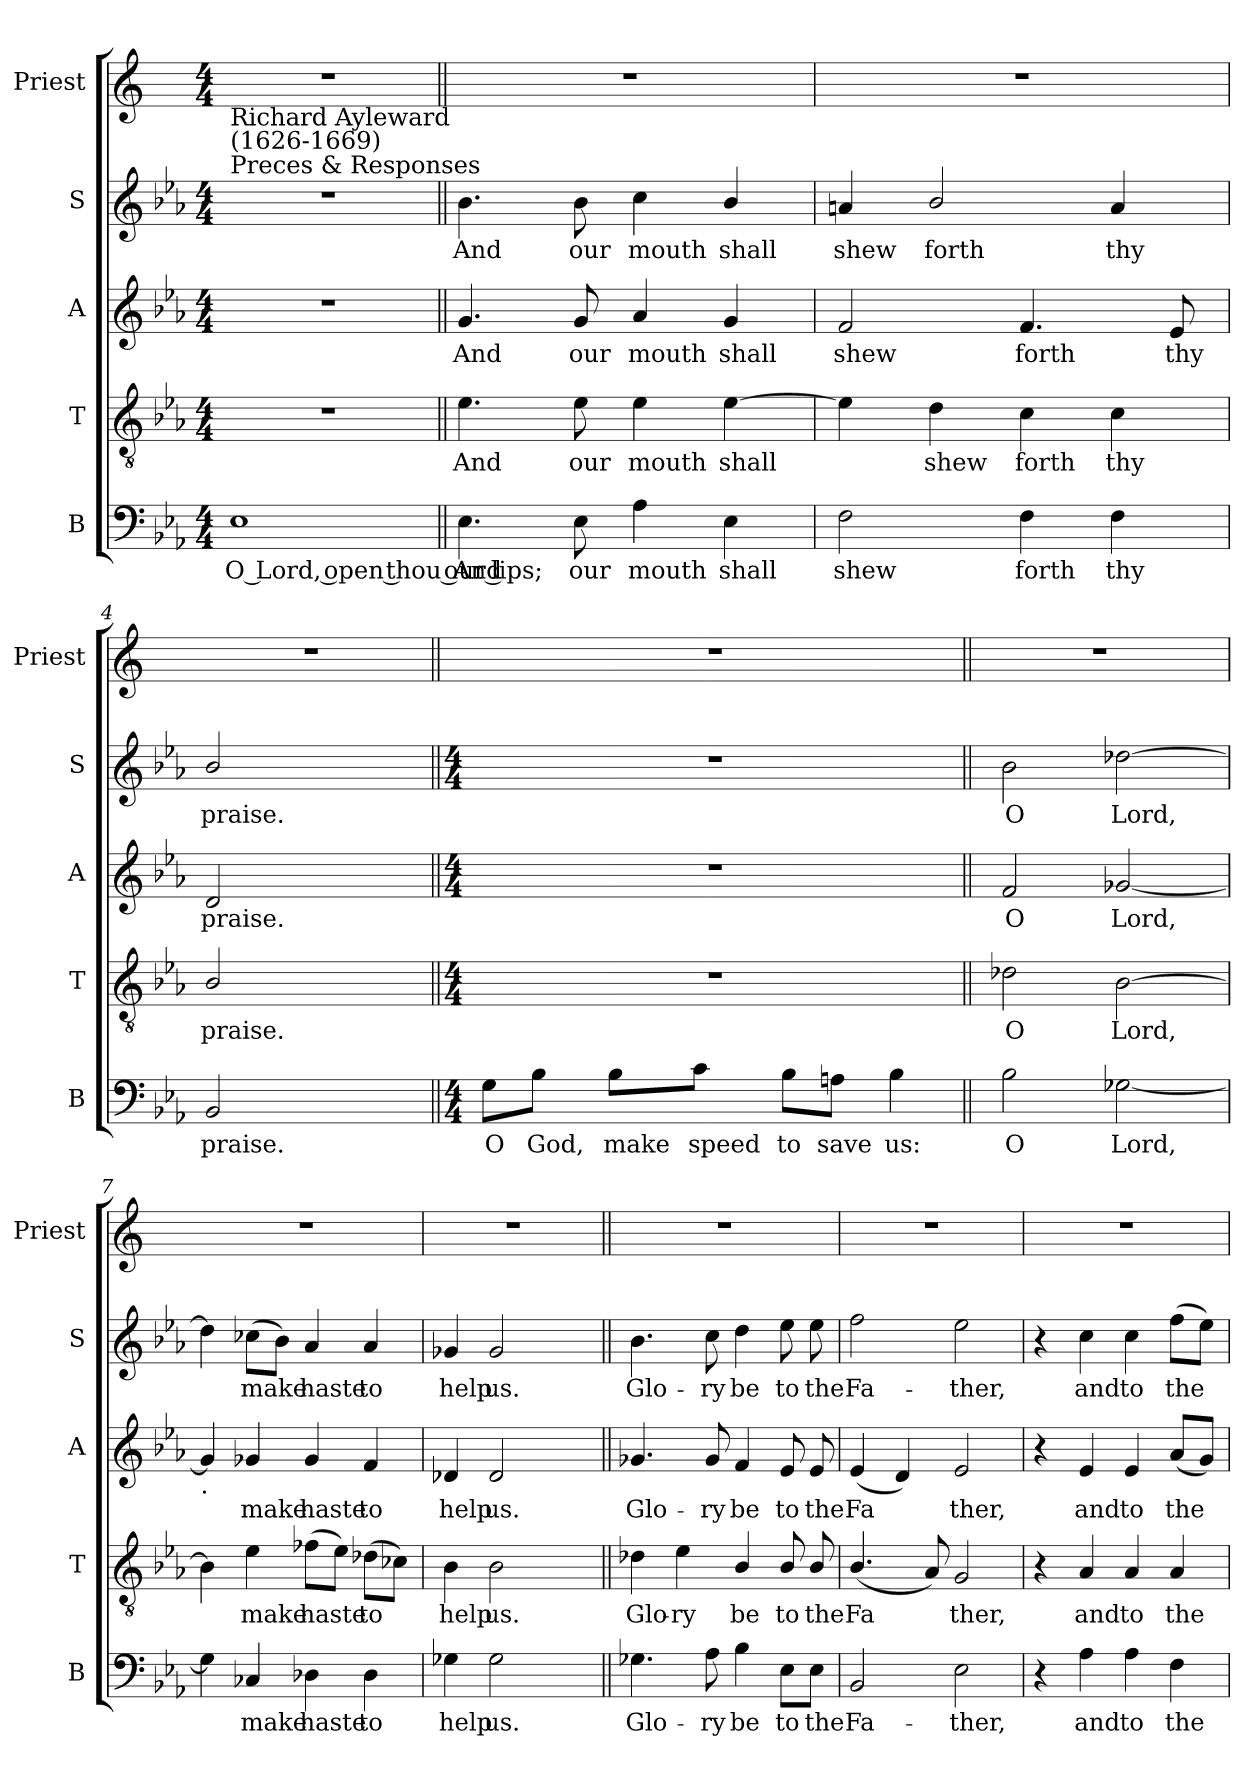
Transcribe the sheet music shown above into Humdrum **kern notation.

**kern	**text	**kern	**text	**kern	**text	**kern	**text	**kern
*part5	*part5	*part4	*part4	*part3	*part3	*part2	*part2	*part1
*staff5	*staff5	*staff4	*staff4	*staff3	*staff3	*staff2	*staff2	*staff1
*I"B	*	*I"T	*	*I"A	*	*I"S	*	*I"Priest
*I'B	*	*I'T	*	*I'A	*	*I'S	*	*I'Priest
*clefF4	*	*clefGv2	*	*clefG2	*	*clefG2	*	*clefG2
*k[b-e-a-]	*	*k[b-e-a-]	*	*k[b-e-a-]	*	*k[b-e-a-]	*	*k[]
*E-:	*	*E-:	*	*E-:	*	*E-:	*	*C:
*M4/4	*	*M4/4	*	*M4/4	*	*M4/4	*	*M4/4
=1	=1	=1	=1	=1	=1	=1	=1	=1
!	!	!	!	!	!	!LO:TX:a:t=Preces & Responses	!	!
!	!	!	!	!	!	!LO:TX:a:t=Richard Ayleward\n(1626-1669)	!	!
!	!LO:LY:b	!	!	!	!	!	!	!
*^	*	*	*	*	*	*	*	*
1E-	1ryy	O Lord, open thou our lips;	1r	.	1r	.	1r	.	1r
=2||	=2||	=2||	=2||	=2||	=2||	=2||	=2||	=2||	=2||
!	!	!LO:LY:b	!	!LO:LY:b	!	!LO:LY:b	!	!LO:LY:b	!
1ryy	4.E-\	And	4.e-\	And	4.g/	And	4.b-\	And	1r
!	!	!LO:LY:b	!	!LO:LY:b	!	!LO:LY:b	!	!LO:LY:b	!
.	8E-\	our	8e-\	our	8g/	our	8b-\	our	.
!	!	!LO:LY:b	!	!LO:LY:b	!	!LO:LY:b	!	!LO:LY:b	!
.	4A-\	mouth	4e-\	mouth	4a-/	mouth	4cc\	mouth	.
!	!	!LO:LY:b	!	!LO:LY:b	!	!LO:LY:b	!	!LO:LY:b	!
.	4E-\	shall	[4e-\	shall	4g/	shall	4b-/	shall	.
=3	=3	=3	=3	=3	=3	=3	=3	=3	=3
!	!	!LO:LY:b	!	!	!	!LO:LY:b	!	!LO:LY:b	!
1ryy	2F\	shew	4e-\]	.	2f/	shew	4an/	shew	1r
!	!	!	!	!LO:LY:b	!	!	!	!LO:LY:b	!
.	.	.	4d\	shew	.	.	2b-/	forth	.
!	!	!LO:LY:b	!	!LO:LY:b	!	!LO:LY:b	!	!	!
.	4F\	forth	4c\	forth	4.f/	forth	.	.	.
!	!	!LO:LY:b	!	!LO:LY:b	!	!	!	!LO:LY:b	!
.	4F\	thy	4c\	thy	.	.	4a/	thy	.
!	!	!	!	!	!	!LO:LY:b	!	!	!
.	.	.	.	.	8e-/	thy	.	.	.
=4	=4	=4	=4	=4	=4	=4	=4	=4	=4
!	!	!LO:LY:b	!	!LO:LY:b	!	!LO:LY:b	!	!LO:LY:b	!
2ryy	2BB-/	praise.	2B-/	praise.	2d/	praise.	2b-/	praise.	1r
2ryy	2ryy	.	2ryy	.	2ryy	.	2ryy	.	.
!!LO:LB:g=z
=5||	=5||	=5||	=5||	=5||	=5||	=5||	=5||	=5||	=5||
*M4/4	*	*	*M4/4	*	*M4/4	*	*M4/4	*	*
!	!	!LO:LY:b	!	!	!	!	!	!	!
8G\L	1ryy	O	1r	.	1r	.	1r	.	1r
!	!	!LO:LY:b	!	!	!	!	!	!	!
8B-\J	.	God,	.	.	.	.	.	.	.
!	!	!LO:LY:b	!	!	!	!	!	!	!
8B-\L	.	make	.	.	.	.	.	.	.
!	!	!LO:LY:b	!	!	!	!	!	!	!
8c\J	.	speed	.	.	.	.	.	.	.
!	!	!LO:LY:b	!	!	!	!	!	!	!
8B-\L	.	to	.	.	.	.	.	.	.
!	!	!LO:LY:b	!	!	!	!	!	!	!
8An\J	.	save	.	.	.	.	.	.	.
!	!	!LO:LY:b	!	!	!	!	!	!	!
4B-\	.	us:	.	.	.	.	.	.	.
=6||	=6||	=6||	=6||	=6||	=6||	=6||	=6||	=6||	=6||
!	!	!LO:LY:b	!	!LO:LY:b	!	!LO:LY:b	!	!LO:LY:b	!
1ryy	2B-\	O	2d-X\	O	2f/	O	2b-\	O	1r
!	!	!LO:LY:b	!	!LO:LY:b	!	!LO:LY:b	!	!LO:LY:b	!
.	[2G-X\	Lord,	[2B-\	Lord,	[2g-X/	Lord,	[2dd-X\	Lord,	.
=7	=7	=7	=7	=7	=7	=7	=7	=7	=7
!	!	!	!	!	!LO:TX:b:t=.	!	!	!	!
1ryy	4G-\]	.	4B-\]	.	4g-/]	.	4dd-\]	.	1r
!	!	!LO:LY:b	!	!LO:LY:b	!	!LO:LY:b	!	!LO:LY:b	!
.	4C-X/	make	4e-\	make	4g-/	make	(>8cc-X\L	make	.
.	.	.	.	.	.	.	8b-\J)	.	.
!	!	!LO:LY:b	!	!LO:LY:b	!	!LO:LY:b	!	!LO:LY:b	!
.	4D-X\	haste	(>8f-X\L	haste	4g-/	haste	4a-/	haste	.
.	.	.	8e-\J)	.	.	.	.	.	.
!	!	!LO:LY:b	!	!LO:LY:b	!	!LO:LY:b	!	!LO:LY:b	!
.	4D-\	to	(>8d-X\L	to	4f/	to	4a-/	to	.
.	.	.	8c-X\J)	.	.	.	.	.	.
=8	=8	=8	=8	=8	=8	=8	=8	=8	=8
!	!	!LO:LY:b	!	!LO:LY:b	!	!LO:LY:b	!	!LO:LY:b	!
2.ryy	4G-X\	help	4B-\	help	4d-X/	help	4g-X/	help	1r
!	!	!LO:LY:b	!	!LO:LY:b	!	!LO:LY:b	!	!LO:LY:b	!
.	2G-\	us.	2B-\	us.	2d-/	us.	2g-/	us.	.
4ryy	4ryy	.	4ryy	.	4ryy	.	4ryy	.	.
!!LO:LB:g=z
=9||	=9||	=9||	=9||	=9||	=9||	=9||	=9||	=9||	=9||
!	!	!LO:LY:b	!	!LO:LY:b	!	!LO:LY:b	!	!LO:LY:b	!
*v	*v	*	*	*	*	*	*	*	*
4.G-X\	Glo-	4d-X\	Glo-	4.g-X/	Glo-	4.b-\	Glo-	1r
!	!	!	!LO:LY:b	!	!	!	!	!
.	.	4e-\	-ry	.	.	.	.	.
!	!LO:LY:b	!	!	!	!LO:LY:b	!	!LO:LY:b	!
8A-\	-ry	.	.	8g-/	-ry	8cc\	-ry	.
!	!LO:LY:b	!	!LO:LY:b	!	!LO:LY:b	!	!LO:LY:b	!
4B-\	be	4B-/	be	4f/	be	4dd\	be	.
!	!LO:LY:b	!	!LO:LY:b	!	!LO:LY:b	!	!LO:LY:b	!
8E-\L	to	8B-/	to	8e-/	to	8ee-\	to	.
!	!LO:LY:b	!	!LO:LY:b	!	!LO:LY:b	!	!LO:LY:b	!
8E-\J	the	8B-/	the	8e-/	the	8ee-\	the	.
=10	=10	=10	=10	=10	=10	=10	=10	=10
!	!LO:LY:b	!	!LO:LY:b	!	!LO:LY:b	!	!LO:LY:b	!
2BB-/	Fa-	(<4.B-/	Fa­	(<4e-/	Fa­	2ff\	Fa-	1r
.	.	.	.	4d/)	.	.	.	.
.	.	8A-/)	.	.	.	.	.	.
!	!LO:LY:b	!	!LO:LY:b	!	!LO:LY:b	!	!LO:LY:b	!
2E-\	-ther,	2G/	ther,	2e-/	ther,	2ee-\	-ther,	.
=11	=11	=11	=11	=11	=11	=11	=11	=11
4r	.	4r	.	4r	.	4r	.	1r
!	!LO:LY:b	!	!LO:LY:b	!	!LO:LY:b	!	!LO:LY:b	!
4A-\	and	4A-/	and	4e-/	and	4cc\	and	.
!	!LO:LY:b	!	!LO:LY:b	!	!LO:LY:b	!	!LO:LY:b	!
4A-\	to	4A-/	to	4e-/	to	4cc\	to	.
!	!LO:LY:b	!	!LO:LY:b	!	!LO:LY:b	!	!LO:LY:b	!
4F\	the	4A-/	the	(<8a-/L	the	(>8ff\L	the	.
.	.	.	.	8g/J)	.	8ee-\J)	.	.
=	=	=	=	=	=	=	=	=
*-	*-	*-	*-	*-	*-	*-	*-	*-
